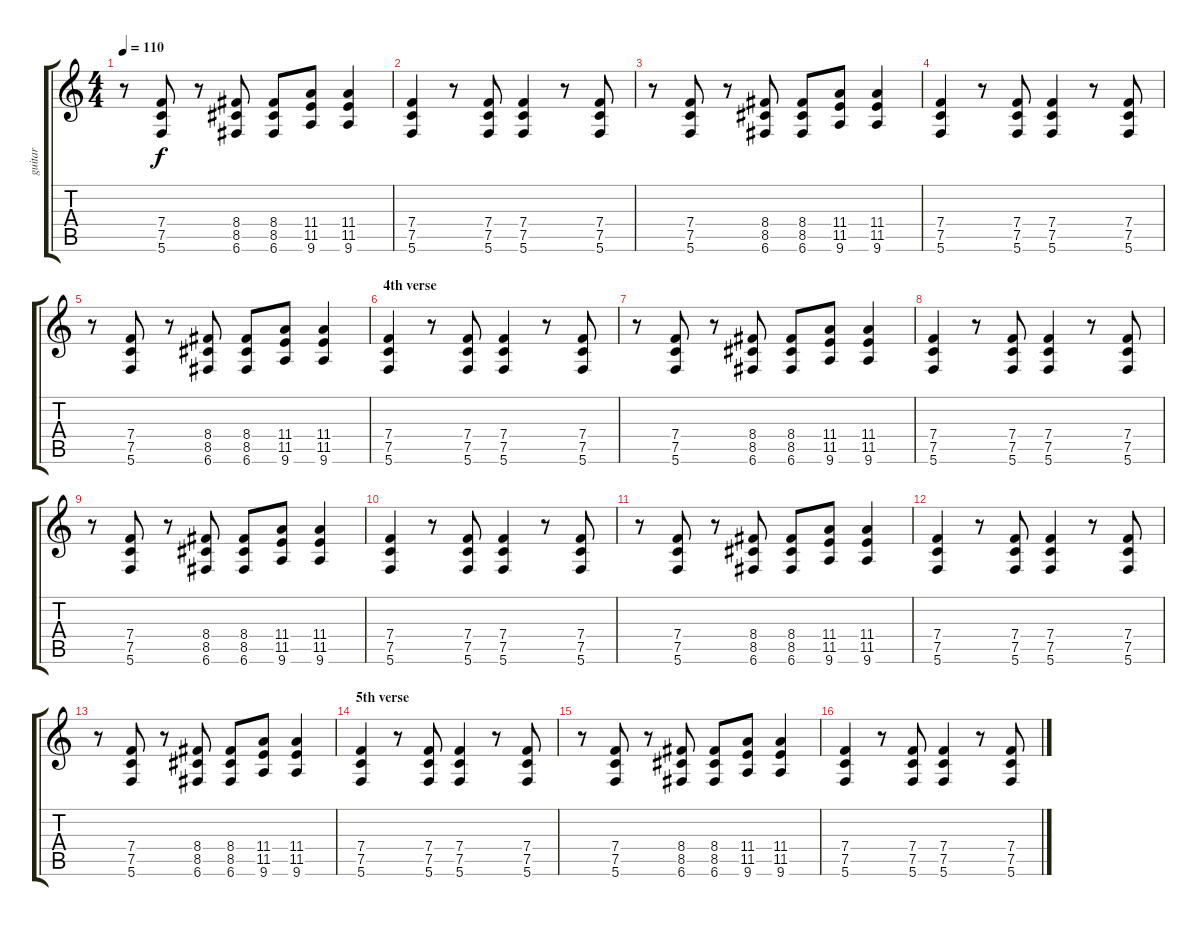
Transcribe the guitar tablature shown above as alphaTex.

\track ("guitar" "guitar") {instrument overdrivenguitar}
\staff {score tabs}
\tuning (C4 G3 Eb3 Bb2 F2 C2) {hide}
\ts (4 4)
\tempo 110
\clef g2
\ks c
r.8{dy f} (7.4 7.5 5.6).8 r.8 (8.4 8.5 6.6).8 (8.4 8.5 6.6).8 (11.4 11.5 9.6).8 (11.4 11.5 9.6).4 |
(7.4 7.5 5.6).4 r.8 (7.4 7.5 5.6).8 (7.4 7.5 5.6).4 r.8 (7.4 7.5 5.6).8 |
r.8 (7.4 7.5 5.6).8 r.8 (8.4 8.5 6.6).8 (8.4 8.5 6.6).8 (11.4 11.5 9.6).8 (11.4 11.5 9.6).4 |
(7.4 7.5 5.6).4 r.8 (7.4 7.5 5.6).8 (7.4 7.5 5.6).4 r.8 (7.4 7.5 5.6).8 |
r.8 (7.4 7.5 5.6).8 r.8 (8.4 8.5 6.6).8 (8.4 8.5 6.6).8 (11.4 11.5 9.6).8 (11.4 11.5 9.6).4 |
\section ("" "4th verse")
(7.4 7.5 5.6).4 r.8 (7.4 7.5 5.6).8 (7.4 7.5 5.6).4 r.8 (7.4 7.5 5.6).8 |
r.8 (7.4 7.5 5.6).8 r.8 (8.4 8.5 6.6).8 (8.4 8.5 6.6).8 (11.4 11.5 9.6).8 (11.4 11.5 9.6).4 |
(7.4 7.5 5.6).4 r.8 (7.4 7.5 5.6).8 (7.4 7.5 5.6).4 r.8 (7.4 7.5 5.6).8 |
r.8 (7.4 7.5 5.6).8 r.8 (8.4 8.5 6.6).8 (8.4 8.5 6.6).8 (11.4 11.5 9.6).8 (11.4 11.5 9.6).4 |
(7.4 7.5 5.6).4 r.8 (7.4 7.5 5.6).8 (7.4 7.5 5.6).4 r.8 (7.4 7.5 5.6).8 |
r.8 (7.4 7.5 5.6).8 r.8 (8.4 8.5 6.6).8 (8.4 8.5 6.6).8 (11.4 11.5 9.6).8 (11.4 11.5 9.6).4 |
(7.4 7.5 5.6).4 r.8 (7.4 7.5 5.6).8 (7.4 7.5 5.6).4 r.8 (7.4 7.5 5.6).8 |
r.8 (7.4 7.5 5.6).8 r.8 (8.4 8.5 6.6).8 (8.4 8.5 6.6).8 (11.4 11.5 9.6).8 (11.4 11.5 9.6).4 |
\section ("" "5th verse")
(7.4 7.5 5.6).4 r.8 (7.4 7.5 5.6).8 (7.4 7.5 5.6).4 r.8 (7.4 7.5 5.6).8 |
r.8 (7.4 7.5 5.6).8 r.8 (8.4 8.5 6.6).8 (8.4 8.5 6.6).8 (11.4 11.5 9.6).8 (11.4 11.5 9.6).4 |
(7.4 7.5 5.6).4 r.8 (7.4 7.5 5.6).8 (7.4 7.5 5.6).4 r.8 (7.4 7.5 5.6).8
